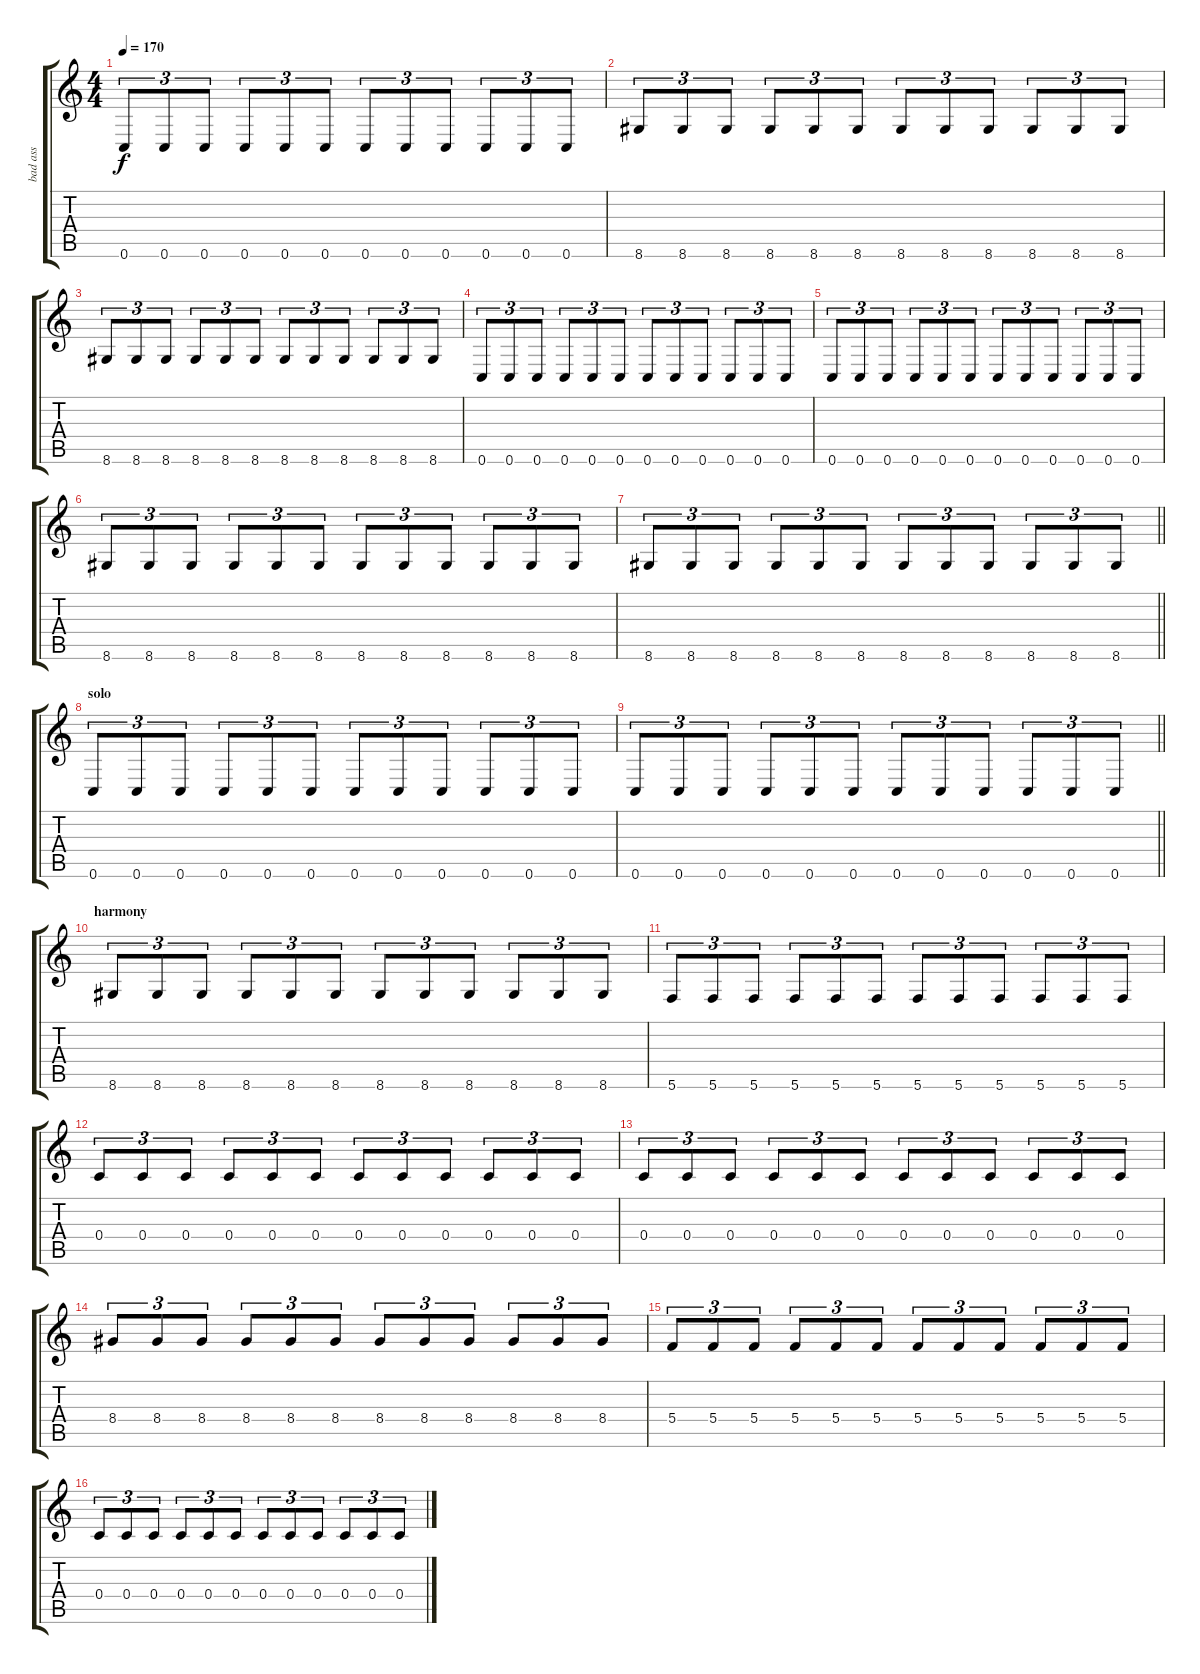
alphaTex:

\track ("bad ass" "bad ass") {instrument electricbasspick}
\staff {score tabs}
\tuning (D4 A3 F3 C3 G2 C2) {hide}
\ts (4 4)
\tempo 170
\clef g2
\ks c
0.6.8{tu (3 2) dy f} 0.6.8{tu (3 2)} 0.6.8{tu (3 2)} 0.6.8{tu (3 2)} 0.6.8{tu (3 2)} 0.6.8{tu (3 2)} 0.6.8{tu (3 2)} 0.6.8{tu (3 2)} 0.6.8{tu (3 2)} 0.6.8{tu (3 2)} 0.6.8{tu (3 2)} 0.6.8{tu (3 2)} |
8.6.8{tu (3 2)} 8.6.8{tu (3 2)} 8.6.8{tu (3 2)} 8.6.8{tu (3 2)} 8.6.8{tu (3 2)} 8.6.8{tu (3 2)} 8.6.8{tu (3 2)} 8.6.8{tu (3 2)} 8.6.8{tu (3 2)} 8.6.8{tu (3 2)} 8.6.8{tu (3 2)} 8.6.8{tu (3 2)} |
8.6.8{tu (3 2)} 8.6.8{tu (3 2)} 8.6.8{tu (3 2)} 8.6.8{tu (3 2)} 8.6.8{tu (3 2)} 8.6.8{tu (3 2)} 8.6.8{tu (3 2)} 8.6.8{tu (3 2)} 8.6.8{tu (3 2)} 8.6.8{tu (3 2)} 8.6.8{tu (3 2)} 8.6.8{tu (3 2)} |
0.6.8{tu (3 2)} 0.6.8{tu (3 2)} 0.6.8{tu (3 2)} 0.6.8{tu (3 2)} 0.6.8{tu (3 2)} 0.6.8{tu (3 2)} 0.6.8{tu (3 2)} 0.6.8{tu (3 2)} 0.6.8{tu (3 2)} 0.6.8{tu (3 2)} 0.6.8{tu (3 2)} 0.6.8{tu (3 2)} |
0.6.8{tu (3 2)} 0.6.8{tu (3 2)} 0.6.8{tu (3 2)} 0.6.8{tu (3 2)} 0.6.8{tu (3 2)} 0.6.8{tu (3 2)} 0.6.8{tu (3 2)} 0.6.8{tu (3 2)} 0.6.8{tu (3 2)} 0.6.8{tu (3 2)} 0.6.8{tu (3 2)} 0.6.8{tu (3 2)} |
8.6.8{tu (3 2)} 8.6.8{tu (3 2)} 8.6.8{tu (3 2)} 8.6.8{tu (3 2)} 8.6.8{tu (3 2)} 8.6.8{tu (3 2)} 8.6.8{tu (3 2)} 8.6.8{tu (3 2)} 8.6.8{tu (3 2)} 8.6.8{tu (3 2)} 8.6.8{tu (3 2)} 8.6.8{tu (3 2)} |
\barLineRight lightlight
8.6.8{tu (3 2)} 8.6.8{tu (3 2)} 8.6.8{tu (3 2)} 8.6.8{tu (3 2)} 8.6.8{tu (3 2)} 8.6.8{tu (3 2)} 8.6.8{tu (3 2)} 8.6.8{tu (3 2)} 8.6.8{tu (3 2)} 8.6.8{tu (3 2)} 8.6.8{tu (3 2)} 8.6.8{tu (3 2)} |
\section ("" "solo")
0.6.8{tu (3 2)} 0.6.8{tu (3 2)} 0.6.8{tu (3 2)} 0.6.8{tu (3 2)} 0.6.8{tu (3 2)} 0.6.8{tu (3 2)} 0.6.8{tu (3 2)} 0.6.8{tu (3 2)} 0.6.8{tu (3 2)} 0.6.8{tu (3 2)} 0.6.8{tu (3 2)} 0.6.8{tu (3 2)} |
\barLineRight lightlight
0.6.8{tu (3 2)} 0.6.8{tu (3 2)} 0.6.8{tu (3 2)} 0.6.8{tu (3 2)} 0.6.8{tu (3 2)} 0.6.8{tu (3 2)} 0.6.8{tu (3 2)} 0.6.8{tu (3 2)} 0.6.8{tu (3 2)} 0.6.8{tu (3 2)} 0.6.8{tu (3 2)} 0.6.8{tu (3 2)} |
\section ("" "harmony")
8.6.8{tu (3 2)} 8.6.8{tu (3 2)} 8.6.8{tu (3 2)} 8.6.8{tu (3 2)} 8.6.8{tu (3 2)} 8.6.8{tu (3 2)} 8.6.8{tu (3 2)} 8.6.8{tu (3 2)} 8.6.8{tu (3 2)} 8.6.8{tu (3 2)} 8.6.8{tu (3 2)} 8.6.8{tu (3 2)} |
5.6.8{tu (3 2)} 5.6.8{tu (3 2)} 5.6.8{tu (3 2)} 5.6.8{tu (3 2)} 5.6.8{tu (3 2)} 5.6.8{tu (3 2)} 5.6.8{tu (3 2)} 5.6.8{tu (3 2)} 5.6.8{tu (3 2)} 5.6.8{tu (3 2)} 5.6.8{tu (3 2)} 5.6.8{tu (3 2)} |
0.4.8{tu (3 2)} 0.4.8{tu (3 2)} 0.4.8{tu (3 2)} 0.4.8{tu (3 2)} 0.4.8{tu (3 2)} 0.4.8{tu (3 2)} 0.4.8{tu (3 2)} 0.4.8{tu (3 2)} 0.4.8{tu (3 2)} 0.4.8{tu (3 2)} 0.4.8{tu (3 2)} 0.4.8{tu (3 2)} |
0.4.8{tu (3 2)} 0.4.8{tu (3 2)} 0.4.8{tu (3 2)} 0.4.8{tu (3 2)} 0.4.8{tu (3 2)} 0.4.8{tu (3 2)} 0.4.8{tu (3 2)} 0.4.8{tu (3 2)} 0.4.8{tu (3 2)} 0.4.8{tu (3 2)} 0.4.8{tu (3 2)} 0.4.8{tu (3 2)} |
8.4.8{tu (3 2)} 8.4.8{tu (3 2)} 8.4.8{tu (3 2)} 8.4.8{tu (3 2)} 8.4.8{tu (3 2)} 8.4.8{tu (3 2)} 8.4.8{tu (3 2)} 8.4.8{tu (3 2)} 8.4.8{tu (3 2)} 8.4.8{tu (3 2)} 8.4.8{tu (3 2)} 8.4.8{tu (3 2)} |
5.4.8{tu (3 2)} 5.4.8{tu (3 2)} 5.4.8{tu (3 2)} 5.4.8{tu (3 2)} 5.4.8{tu (3 2)} 5.4.8{tu (3 2)} 5.4.8{tu (3 2)} 5.4.8{tu (3 2)} 5.4.8{tu (3 2)} 5.4.8{tu (3 2)} 5.4.8{tu (3 2)} 5.4.8{tu (3 2)} |
0.4.8{tu (3 2)} 0.4.8{tu (3 2)} 0.4.8{tu (3 2)} 0.4.8{tu (3 2)} 0.4.8{tu (3 2)} 0.4.8{tu (3 2)} 0.4.8{tu (3 2)} 0.4.8{tu (3 2)} 0.4.8{tu (3 2)} 0.4.8{tu (3 2)} 0.4.8{tu (3 2)} 0.4.8{tu (3 2)}
